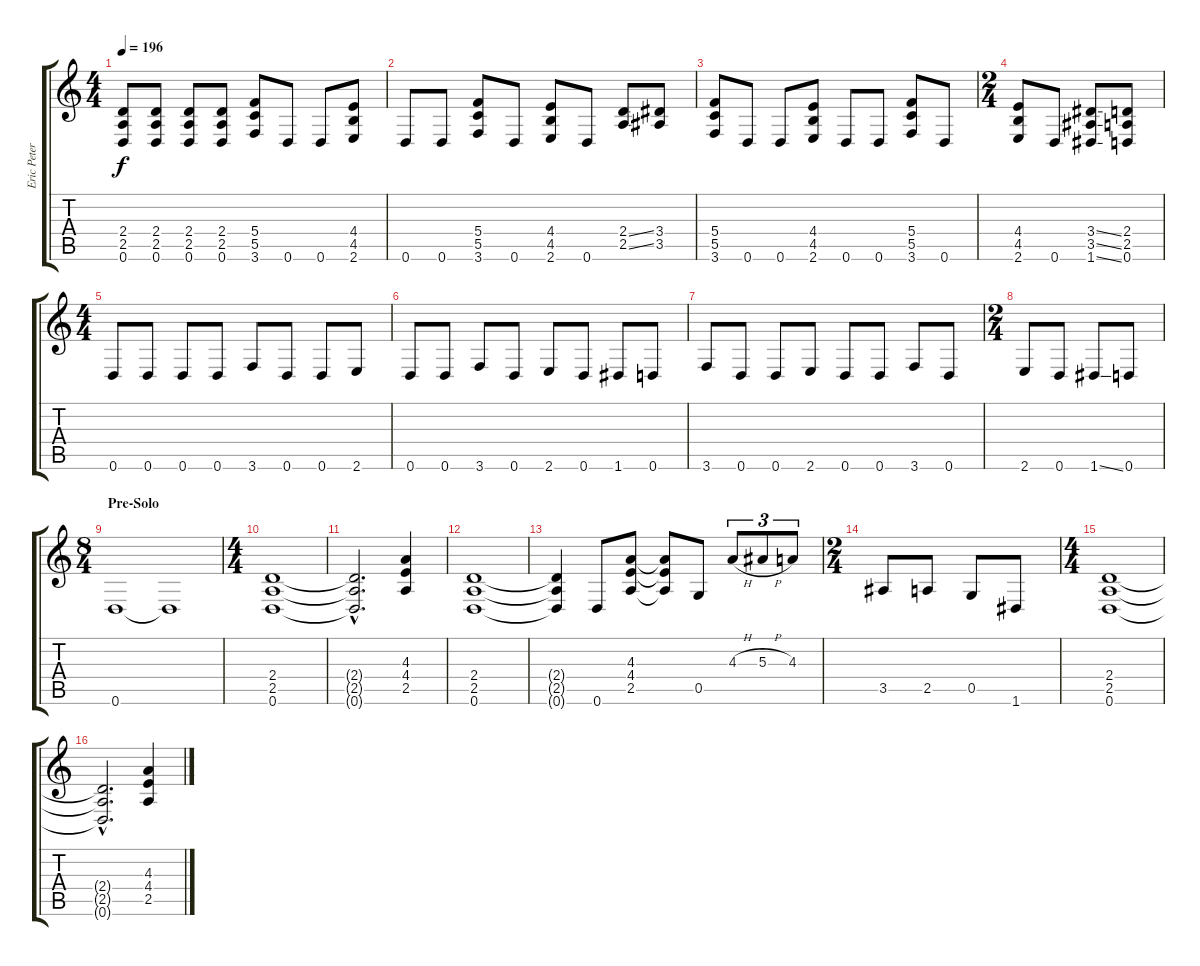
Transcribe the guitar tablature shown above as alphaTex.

\track ("Eric Peterson - Rythm Guitar" "Eric Peter") {instrument overdrivenguitar}
\staff {score tabs}
\tuning (D4 A3 F3 C3 G2 D2) {hide}
\ts (4 4)
\tempo 196
\clef g2
\ks c
(2.4 2.5 0.6).8{dy f} (2.4 2.5 0.6).8 (2.4 2.5 0.6).8 (2.4 2.5 0.6).8 (5.4 5.5 3.6).8 0.6.8 0.6.8 (4.4 4.5 2.6).8 |
0.6.8 0.6.8 (5.4 5.5 3.6).8 0.6.8 (4.4 4.5 2.6).8 0.6.8 (2.4{ss} 2.5{ss}).8 (3.4 3.5).8 |
(5.4 5.5 3.6).8 0.6.8 0.6.8 (4.4 4.5 2.6).8 0.6.8 0.6.8 (5.4 5.5 3.6).8 0.6.8 |
\ts (2 4)
(4.4 4.5 2.6).8 0.6.8 (3.4{ss} 3.5{ss} 1.6{ss}).8 (2.4 2.5 0.6).8 |
\ts (4 4)
0.6.8 0.6.8 0.6.8 0.6.8 3.6.8 0.6.8 0.6.8 2.6.8 |
0.6.8 0.6.8 3.6.8 0.6.8 2.6.8 0.6.8 1.6.8 0.6.8 |
3.6.8 0.6.8 0.6.8 2.6.8 0.6.8 0.6.8 3.6.8 0.6.8 |
\ts (2 4)
2.6.8 0.6.8 1.6{ss}.8 0.6.8 |
\ts (8 4)
\section ("" "Pre-Solo")
0.6.1 0.6{t}.1 |
\ts (4 4)
(2.4 2.5 0.6).1 |
(2.4{hac t} 2.5{hac t} 0.6{hac t}).2{d} (4.3 4.4 2.5).4 |
(2.4 2.5 0.6).1 |
(2.4{t} 2.5{t} 0.6{t}).4 0.6.8 (4.3 4.4 2.5).8 (4.3{t} 4.4{t} 2.5{t}).8 0.5.8 4.3{h}.8{tu (3 2)} 5.3{h}.8{tu (3 2)} 4.3.8{tu (3 2)} |
\ts (2 4)
3.5.8 2.5.8 0.5.8 1.6.8 |
\ts (4 4)
(2.4 2.5 0.6).1 |
(2.4{hac t} 2.5{hac t} 0.6{hac t}).2{d} (4.3 4.4 2.5).4
